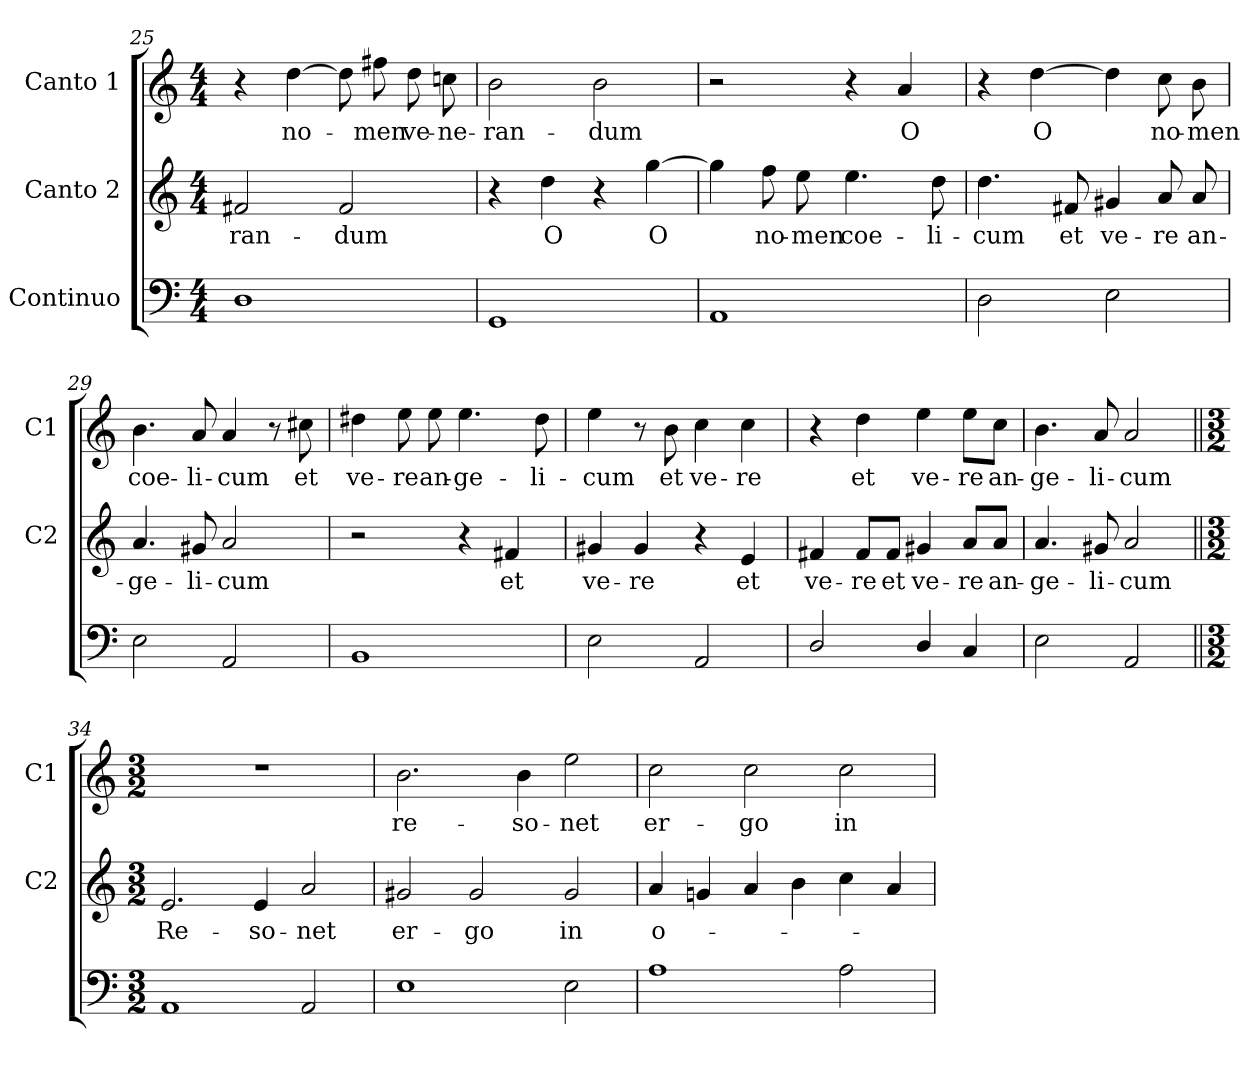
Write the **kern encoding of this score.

**kern	**kern	**text	**kern	**text
*part3	*part2	*part2	*part1	*part1
*staff3	*staff2	*staff2	*staff1	*staff1
*I"Continuo	*I"Canto 2	*	*I"Canto 1	*
*	*I'C2	*	*I'C1	*
*clefF4	*clefG2	*	*clefG2	*
*k[]	*k[]	*	*k[]	*
*C:	*C:	*	*C:	*
*M4/4	*M4/4	*	*M4/4	*
=25	=25	=25	=25	=25
!	!	!LO:LY:b	!	!
1D	2f#X/	ran-	4r	.
!	!	!	!	!LO:LY:b
.	.	.	[>4dd\	no-
!	!	!LO:LY:b	!	!
.	2f#/	dum	8dd\]	.
!	!	!	!	!LO:LY:b
.	.	.	8ff#X\	men
!	!	!	!	!LO:LY:b
.	.	.	8dd\	ve-
!	!	!	!	!LO:LY:b
.	.	.	8ccn\	ne-
=26	=26	=26	=26	=26
!	!	!	!	!LO:LY:b
1GG	4r	.	2b\	ran-
!	!	!LO:LY:b	!	!
.	4dd\	O	.	.
!	!	!	!	!LO:LY:b
.	4r	.	2b\	dum
!	!	!LO:LY:b	!	!
.	[>4gg\	O	.	.
!!LO:LB:g=z
=27	=27	=27	=27	=27
1AA	4gg\]	.	2r	.
!	!	!LO:LY:b	!	!
.	8ff\	no-	.	.
!	!	!LO:LY:b	!	!
.	8ee\	-men	.	.
!	!	!LO:LY:b	!	!
.	4.ee\	coe-	4r	.
!	!	!	!	!LO:LY:b
.	.	.	4a/	O
!	!	!LO:LY:b	!	!
.	8dd\	li-	.	.
=28	=28	=28	=28	=28
!	!	!LO:LY:b	!	!
2D\	4.dd\	cum	4r	.
!	!	!	!	!LO:LY:b
.	.	.	[>4dd\	O
!	!	!LO:LY:b	!	!
.	8f#X/	et	.	.
!	!	!LO:LY:b	!	!
2E\	4g#X/	ve-	4dd\]	.
!	!	!LO:LY:b	!	!
!	!	!	!	!LO:LY:b
.	8a/	re	8cc\	no-
!	!	!LO:LY:b	!	!
!	!	!	!	!LO:LY:b
.	8a/	an-	8b\	men
=29	=29	=29	=29	=29
!	!	!LO:LY:b	!	!
!	!	!	!	!LO:LY:b
2E\	4.a/	ge-	4.b\	coe-
!	!	!LO:LY:b	!	!
!	!	!	!	!LO:LY:b
.	8g#X/	li-	8a/	li-
!	!	!LO:LY:b	!	!
!	!	!	!	!LO:LY:b
2AA/	2a/	cum	4a/	cum
.	.	.	8r	.
!	!	!	!	!LO:LY:b
.	.	.	8cc#X\	et
=30	=30	=30	=30	=30
!	!	!	!	!LO:LY:b
1BB	2r	.	4dd#X\	ve-
!	!	!	!	!LO:LY:b
.	.	.	8ee\	re
!	!	!	!	!LO:LY:b
.	.	.	8ee\	an-
!	!	!	!	!LO:LY:b
.	4r	.	4.ee\	ge-
!	!	!LO:LY:b	!	!
.	4f#X/	et	.	.
!	!	!	!	!LO:LY:b
.	.	.	8dd#\	li-
=31	=31	=31	=31	=31
!	!	!LO:LY:b	!	!
!	!	!	!	!LO:LY:b
2E\	4g#X/	ve -	4ee\	cum
!	!	!LO:LY:b	!	!
.	4g#/	re	8r	.
!	!	!	!	!LO:LY:b
.	.	.	8b\	et
!	!	!	!	!LO:LY:b
2AA/	4r	.	4cc\	ve-
!	!	!LO:LY:b	!	!
!	!	!	!	!LO:LY:b
.	4e/	et	4cc\	re
!!LO:LB:g=z
=32	=32	=32	=32	=32
!	!	!LO:LY:b	!	!
2D/	4f#X/	ve-	4r	.
!	!	!LO:LY:b	!	!
!	!	!	!	!LO:LY:b
.	8f#/L	re	4dd\	et
!	!	!LO:LY:b	!	!
.	8f#/J	et	.	.
!	!	!LO:LY:b	!	!
!	!	!	!	!LO:LY:b
4D/	4g#X/	ve-	4ee\	ve-
!	!	!LO:LY:b	!	!
!	!	!	!	!LO:LY:b
4C/	8a/L	re	8ee\L	re
!	!	!LO:LY:b	!	!
!	!	!	!	!LO:LY:b
.	8a/J	an-	8cc\J	an-
=33	=33	=33	=33	=33
!	!	!LO:LY:b	!	!
!	!	!	!	!LO:LY:b
2E\	4.a/	ge-	4.b\	ge-
!	!	!LO:LY:b	!	!
!	!	!	!	!LO:LY:b
.	8g#X/	li-	8a/	li-
!	!	!LO:LY:b	!	!
!	!	!	!	!LO:LY:b
2AA/	2a/	cum	2a/	cum
=34||	=34||	=34||	=34||	=34||
*M3/2	*M3/2	*	*M3/2	*
!	!	!LO:LY:b	!	!
1AA	2.e/	Re-	1.r	.
!	!	!LO:LY:b	!	!
.	4e/	so-	.	.
!	!	!LO:LY:b	!	!
2AA/	2a/	net	.	.
=35	=35	=35	=35	=35
!	!	!LO:LY:b	!	!
!	!	!	!	!LO:LY:b
1E	2g#X/	er-	2.b\	re-
!	!	!LO:LY:b	!	!
.	2g#/	go	.	.
!	!	!	!	!LO:LY:b
.	.	.	4b\	so-
!	!	!LO:LY:b	!	!
!	!	!	!	!LO:LY:b
2E\	2g#/	in	2ee\	net
=36	=36	=36	=36	=36
!	!	!LO:LY:b	!	!
!	!	!	!	!LO:LY:b
1A	4a/	o-	2cc\	er-
.	4gn/	.	.	.
!	!	!	!	!LO:LY:b
.	4a/	.	2cc\	go
.	4b\	.	.	.
!	!	!	!	!LO:LY:b
2A\	4cc\	.	2cc\	in
.	4a/	.	.	.
=	=	=	=	=
*-	*-	*-	*-	*-
